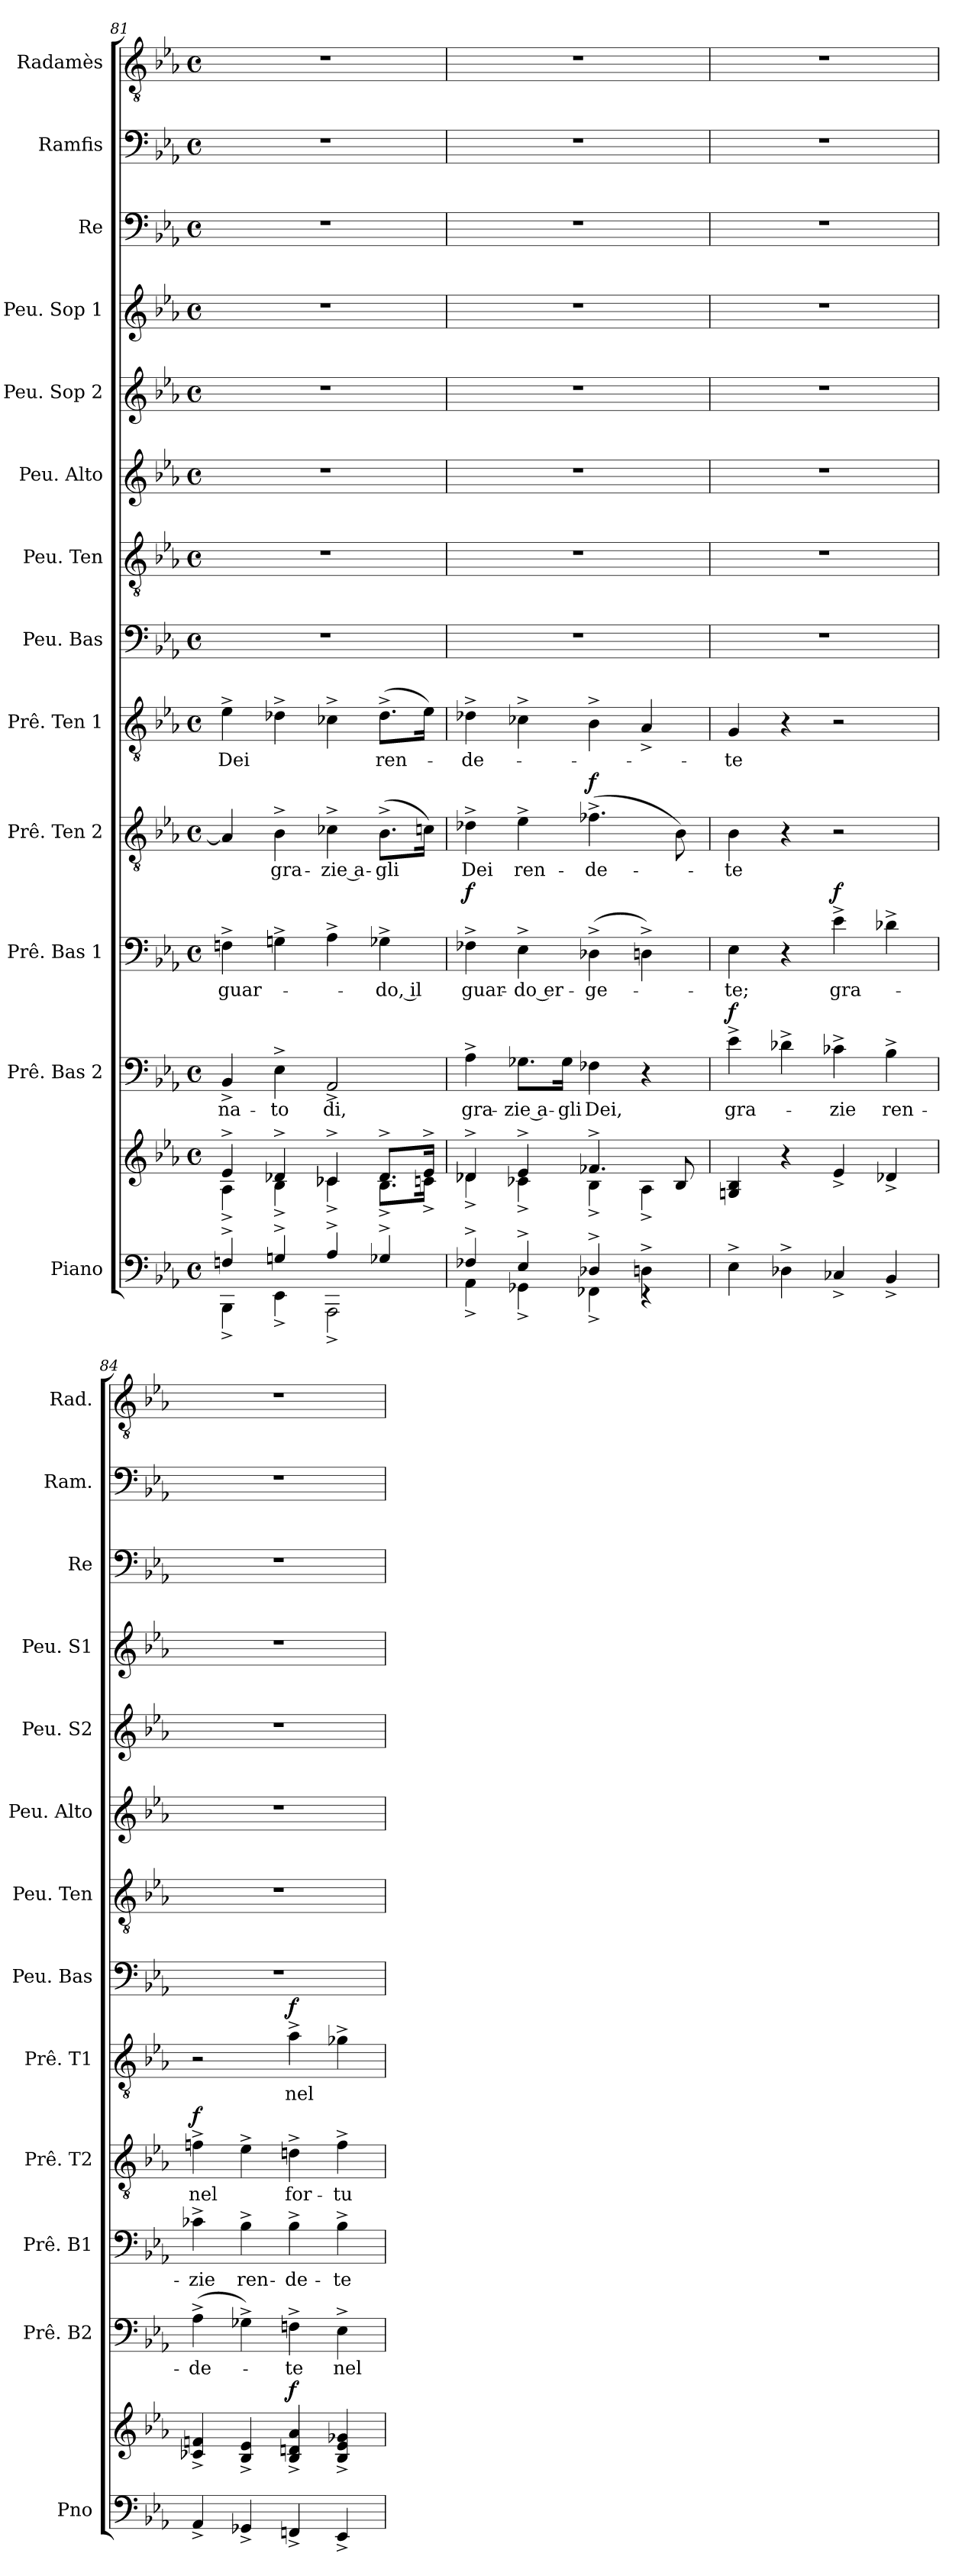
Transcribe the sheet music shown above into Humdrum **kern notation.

**kern	**kern	**dynam	**kern	**text	**dynam	**kern	**text	**dynam	**kern	**text	**dynam	**kern	**text	**dynam	**kern	**kern	**kern	**kern	**kern	**kern	**kern	**kern
*part13	*part13	*part13	*part12	*part12	*part12	*part11	*part11	*part11	*part10	*part10	*part10	*part9	*part9	*part9	*part8	*part7	*part6	*part5	*part4	*part3	*part2	*part1
*staff14	*staff13	*staff13/14	*staff12	*staff12	*staff12	*staff11	*staff11	*staff11	*staff10	*staff10	*staff10	*staff9	*staff9	*staff9	*staff8	*staff7	*staff6	*staff5	*staff4	*staff3	*staff2	*staff1
*I"Piano	*	*	*I"Prê. Bas 2	*	*	*I"Prê. Bas 1	*	*	*I"Prê. Ten 2	*	*	*I"Prê. Ten 1	*	*	*I"Peu. Bas	*I"Peu. Ten	*I"Peu. Alto	*I"Peu. Sop 2	*I"Peu. Sop 1	*I"Re	*I"Ramfis	*I"Radamès
*I'Pno	*	*	*I'Prê. B2	*	*	*I'Prê. B1	*	*	*I'Prê. T2	*	*	*I'Prê. T1	*	*	*I'Peu. Bas	*I'Peu. Ten	*I'Peu. Alto	*I'Peu. S2	*I'Peu. S1	*I'Re	*I'Ram.	*I'Rad.
*clefF4	*clefG2	*	*clefF4	*	*	*clefF4	*	*	*clefGv2	*	*	*clefGv2	*	*	*clefF4	*clefGv2	*clefG2	*clefG2	*clefG2	*clefF4	*clefF4	*clefGv2
*k[b-e-a-]	*k[b-e-a-]	*	*k[b-e-a-]	*	*	*k[b-e-a-]	*	*	*k[b-e-a-]	*	*	*k[b-e-a-]	*	*	*k[b-e-a-]	*k[b-e-a-]	*k[b-e-a-]	*k[b-e-a-]	*k[b-e-a-]	*k[b-e-a-]	*k[b-e-a-]	*k[b-e-a-]
*M4/4	*M4/4	*	*M4/4	*	*	*M4/4	*	*	*M4/4	*	*	*M4/4	*	*	*M4/4	*M4/4	*M4/4	*M4/4	*M4/4	*M4/4	*M4/4	*M4/4
*met(c)	*met(c)	*	*met(c)	*	*	*met(c)	*	*	*met(c)	*	*	*met(c)	*	*	*met(c)	*met(c)	*met(c)	*met(c)	*met(c)	*met(c)	*met(c)	*met(c)
=81	=81	=81	=81	=81	=81	=81	=81	=81	=81	=81	=81	=81	=81	=81	=81	=81	=81	=81	=81	=81	=81	=81
*^	*^	*	*	*	*	*	*	*	*	*	*	*	*	*	*	*	*	*	*	*	*	*
!	!	!	!	!	!	!LO:LY:b:color=#AA0000	!	!	!LO:LY:b:color=#0055FF	!	!	!	!	!	!LO:LY:b:color=#0055FF	!	!	!	!	!	!	!	!	!
4Fn^/	4BBB-^\	4e-^/	4A-^\	.	4BB-^/	-na-	.	4Fn^\	guar-	.	4A-/]	.	.	4e-^\	Dei	.	1r	1r	1r	1r	1r	1r	1r	1r
!	!	!	!	!	!	!LO:LY:b:color=#AA0000	!	!	!	!	!	!LO:LY:b:color=#0055FF	!	!	!	!	!	!	!	!	!	!	!	!
4Gn^/	4EE-^\	4d-X^/	4B-^\	.	4E-^\	-to	.	4Gn^\	.	.	4B-^\	gra-	.	4d-X^\	.	.	.	.	.	.	.	.	.	.
!	!	!	!	!	!	!LO:LY:b:color=#AA0000	!	!	!	!	!	!LO:LY:b:color=#0055FF	!	!	!	!	!	!	!	!	!	!	!	!
4A-^/	2AAA-^\	4c-X^/	4c-^\	.	2AA-^/	di,	.	4A-^\	.	.	4c-X^\	zie a-	.	4c-X^\	.	.	.	.	.	.	.	.	.	.
!	!	!	!	!	!	!	!	!	!LO:LY:b:color=#0055FF	!	!	!LO:LY:b:color=#0055FF	!	!	!LO:LY:b:color=#0055FF	!	!	!	!	!	!	!	!	!
4G-X^/	.	8.d-^/L	8.B-^\L	.	.	.	.	4G-X^\	do, il	.	(>8.B-^\L	-gli	.	(>8.d-^\L	ren-	.	.	.	.	.	.	.	.	.
.	.	16e-^/Jk	16cn^\Jk	.	.	.	.	.	.	.	16cn\Jk)	.	.	16e-\Jk)	.	.	.	.	.	.	.	.	.	.
=82	=82	=82	=82	=82	=82	=82	=82	=82	=82	=82	=82	=82	=82	=82	=82	=82	=82	=82	=82	=82	=82	=82	=82	=82
!	!	!	!	!	!	!LO:LY:b:color=#AA0000	!	!	!LO:LY:b:color=#0055FF	!LO:DY:a	!	!LO:LY:b:color=#0055FF	!	!	!LO:LY:b:color=#0055FF	!	!	!	!	!	!	!	!	!
4F-X^/	4AA-^\	4d-X^/	4d-^\	.	4A-^\	gra-	.	4F-X^\	guar-	f	4d-X^\	Dei	.	4d-X^\	-de-	.	1r	1r	1r	1r	1r	1r	1r	1r
!	!	!	!	!	!	!LO:LY:b:color=#AA0000	!	!	!LO:LY:b:color=#0055FF	!	!	!LO:LY:b:color=#0055FF	!	!	!	!	!	!	!	!	!	!	!	!
4E-^/	4GG-X^\	4e-^/	4c-X^\	.	8.G-X\L	zie a-	.	4E-^\	do er-	.	4e-^\	ren-	.	4c-X^\	.	.	.	.	.	.	.	.	.	.
!	!	!	!	!	!	!LO:LY:b:color=#AA0000	!	!	!	!	!	!	!	!	!	!	!	!	!	!	!	!	!	!
.	.	.	.	.	16G-\Jk	-gli	.	.	.	.	.	.	.	.	.	.	.	.	.	.	.	.	.	.
!	!	!	!	!	!	!LO:LY:b:color=#AA0000	!	!	!LO:LY:b:color=#0055FF	!	!	!LO:LY:b:color=#0055FF	!LO:DY:a	!	!	!	!	!	!	!	!	!	!	!
4D-X^/	4FF-X^\	4.f-X^/	4B-^\	.	4F-X\	Dei,	.	(>4D-X^\	-ge-	.	(>4.f-X^\	-de-	f	4B-^\	.	.	.	.	.	.	.	.	.	.
4Dn^\	4r	.	4A-^\	.	4r	.	.	4Dn^\)	.	.	.	.	.	4A-^/	.	.	.	.	.	.	.	.	.	.
.	.	8B-/	.	.	.	.	.	.	.	.	8B-\)	.	.	.	.	.	.	.	.	.	.	.	.	.
*v	*v	*	*	*	*	*	*	*	*	*	*	*	*	*	*	*	*	*	*	*	*	*	*	*
*	*v	*v	*	*	*	*	*	*	*	*	*	*	*	*	*	*	*	*	*	*	*	*	*
!!LO:LB:g=z
=83	=83	=83	=83	=83	=83	=83	=83	=83	=83	=83	=83	=83	=83	=83	=83	=83	=83	=83	=83	=83	=83	=83
!	!	!	!	!LO:LY:b:color=#AA0000	!LO:DY:a	!	!LO:LY:b:color=#0055FF	!	!	!LO:LY:b:color=#0055FF	!	!	!LO:LY:b:color=#0055FF	!	!	!	!	!	!	!	!	!
4E-^\	4Gn/ 4B-/	.	4e-^\	gra-	f	4E-\	-te;	.	4B-\	-te	.	4G/	-te	.	1r	1r	1r	1r	1r	1r	1r	1r
4D-X^\	4r	.	4d-X^\	.	.	4r	.	.	4r	.	.	4r	.	.	.	.	.	.	.	.	.	.
!	!	!	!	!LO:LY:b:color=#AA0000	!	!	!LO:LY:b:color=#0055FF	!LO:DY:a	!	!	!	!	!	!	!	!	!	!	!	!	!	!
4C-X^/	4e-^/	.	4c-X^\	-zie	.	4e-^\	gra-	f	2r	.	.	2r	.	.	.	.	.	.	.	.	.	.
!	!	!	!	!LO:LY:b:color=#AA0000	!	!	!	!	!	!	!	!	!	!	!	!	!	!	!	!	!	!
4BB-^/	4d-X^/	.	4B-^\	ren-	.	4d-X^\	.	.	.	.	.	.	.	.	.	.	.	.	.	.	.	.
=84	=84	=84	=84	=84	=84	=84	=84	=84	=84	=84	=84	=84	=84	=84	=84	=84	=84	=84	=84	=84	=84	=84
!	!	!	!	!LO:LY:b:color=#AA0000	!	!	!LO:LY:b:color=#0055FF	!	!	!LO:LY:b:color=#0055FF	!LO:DY:a	!	!	!	!	!	!	!	!	!	!	!
4AA-^/	4c-X/^ 4fn/^	.	(>4A-^\	-de-	.	4c-X^\	-zie	.	4fn^\	nel	f	2r	.	.	1r	1r	1r	1r	1r	1r	1r	1r
!	!	!	!	!	!	!	!LO:LY:b:color=#0055FF	!	!	!	!	!	!	!	!	!	!	!	!	!	!	!
4GG-X^/	4B-/^ 4e-/^	.	4G-X^\)	.	.	4B-^\	ren-	.	4e-^\	.	.	.	.	.	.	.	.	.	.	.	.	.
!	!	!LO:DY:a	!	!LO:LY:b:color=#AA0000	!	!	!LO:LY:b:color=#0055FF	!	!	!LO:LY:b:color=#0055FF	!	!	!LO:LY:b:color=#0055FF	!LO:DY:a	!	!	!	!	!	!	!	!
4FFn^/	4B-/^ 4dn/^ 4a-/^	f	4Fn^\	-te	.	4B-^\	-de-	.	4dn^\	for-	.	4a-^\	nel	f	.	.	.	.	.	.	.	.
!	!	!	!	!LO:LY:b:color=#AA0000	!	!	!LO:LY:b:color=#0055FF	!	!	!LO:LY:b:color=#0055FF	!	!	!	!	!	!	!	!	!	!	!	!
4EE-^/	4B-/^ 4e-/^ 4g-X/^	.	4E-^\	nel	.	4B-^\	-te	.	4f^\	-tu-	.	4g-X^\	.	.	.	.	.	.	.	.	.	.
=	=	=	=	=	=	=	=	=	=	=	=	=	=	=	=	=	=	=	=	=	=	=
*-	*-	*-	*-	*-	*-	*-	*-	*-	*-	*-	*-	*-	*-	*-	*-	*-	*-	*-	*-	*-	*-	*-
